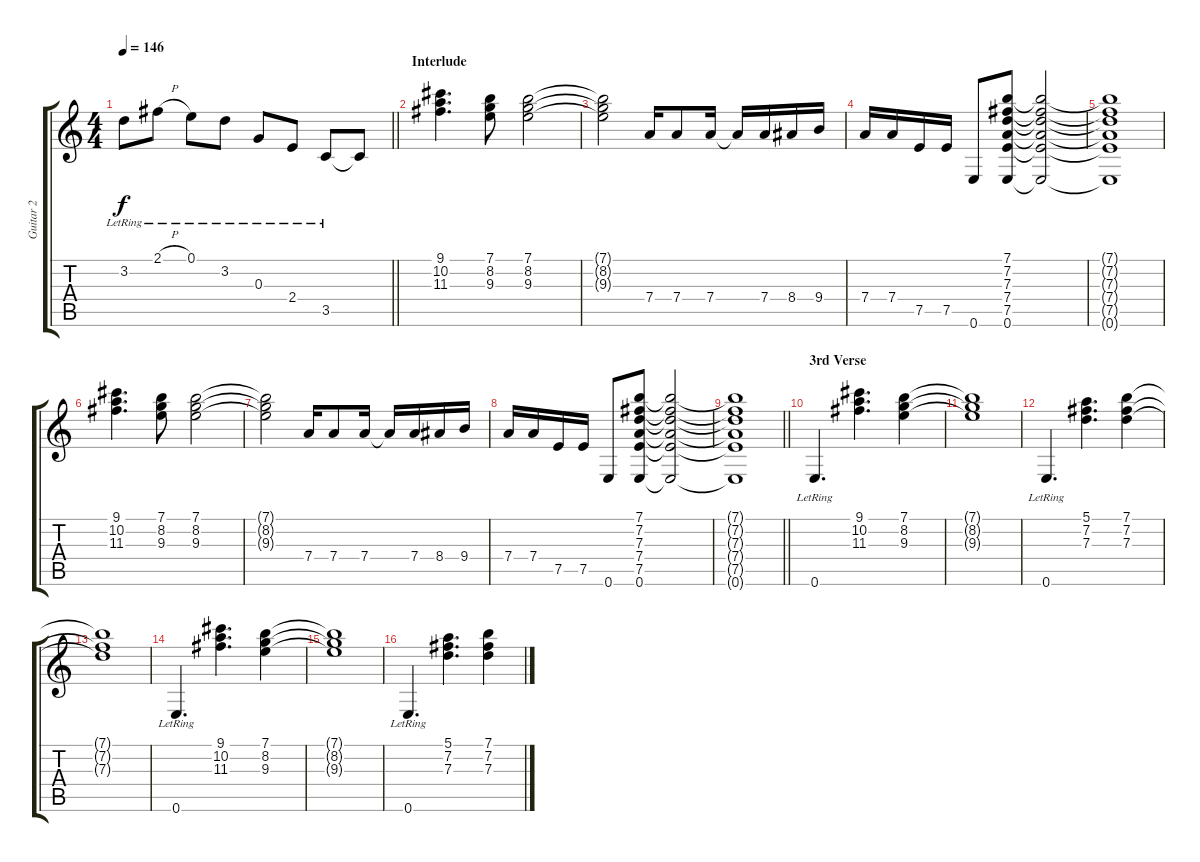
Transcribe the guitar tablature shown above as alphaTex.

\track ("Guitar 2" "Guitar 2") {instrument overdrivenguitar}
\staff {score tabs}
\tuning (E4 B3 G3 D3 A2 E2) {hide}
\ts (4 4)
\tempo 146
\clef g2
\barLineRight lightlight
\ks c
3.2{lr}.8{dy f} 2.1{h lr}.8 0.1{lr}.8 3.2{lr}.8 0.3{lr}.8 2.4{lr}.8 3.5{lr}.8 3.5{t}.8 |
\section ("" "Interlude")
(9.1 10.2 11.3).4{d} (7.1 8.2 9.3).8 (7.1 8.2 9.3).2 |
(7.1{t} 8.2{t} 9.3{t}).2 7.4.16 7.4.8 7.4.16 7.4{t}.16 7.4.16 8.4.16 9.4.16 |
7.4.16 7.4.16 7.5.16 7.5.16 0.6.8 (7.1 7.2 7.3 7.4 7.5 0.6).8 (7.1{t} 7.2{t} 7.3{t} 7.4{t} 7.5{t} 0.6{t}).2 |
(7.1{t} 7.2{t} 7.3{t} 7.4{t} 7.5{t} 0.6{t}).1 |
(9.1 10.2 11.3).4{d} (7.1 8.2 9.3).8 (7.1 8.2 9.3).2 |
(7.1{t} 8.2{t} 9.3{t}).2 7.4.16 7.4.8 7.4.16 7.4{t}.16 7.4.16 8.4.16 9.4.16 |
7.4.16 7.4.16 7.5.16 7.5.16 0.6.8 (7.1 7.2 7.3 7.4 7.5 0.6).8 (7.1{t} 7.2{t} 7.3{t} 7.4{t} 7.5{t} 0.6{t}).2 |
\barLineRight lightlight
(7.1{t} 7.2{t} 7.3{t} 7.4{t} 7.5{t} 0.6{t}).1 |
\section ("" "3rd Verse")
0.6{lr}.4{d} (9.1 10.2 11.3).4{d} (7.1 8.2 9.3).4 |
(7.1{t} 8.2{t} 9.3{t}).1 |
0.6{lr}.4{d} (5.1 7.2 7.3).4{d} (7.1 7.2 7.3).4 |
(7.1{t} 7.2{t} 7.3{t}).1 |
0.6{lr}.4{d} (9.1 10.2 11.3).4{d} (7.1 8.2 9.3).4 |
(7.1{t} 8.2{t} 9.3{t}).1 |
0.6{lr}.4{d} (5.1 7.2 7.3).4{d} (7.1 7.2 7.3).4
